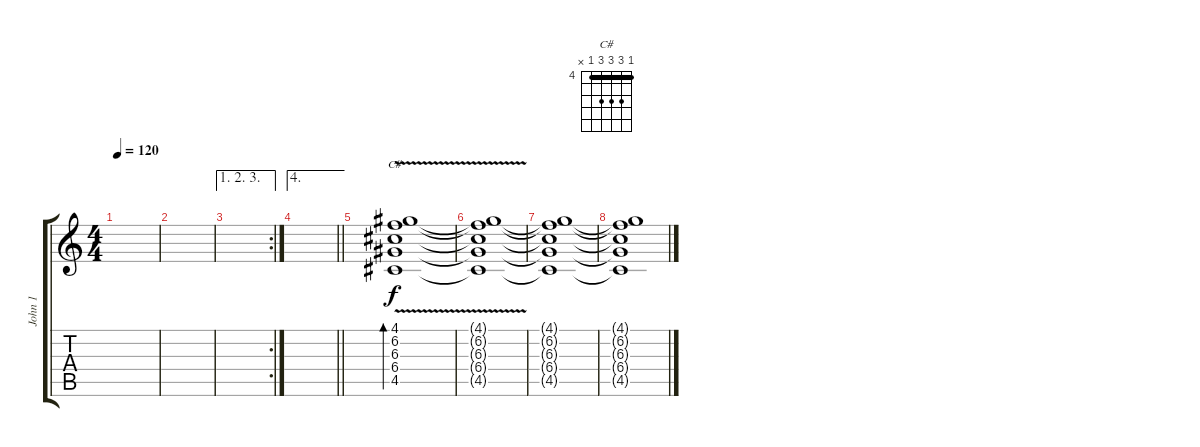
\track ("John 1" "John 1") {instrument overdrivenguitar}
\staff {score tabs}
\tuning (E4 B3 G3 D3 A2 E2) {hide}
\chord ("C#" 4 6 6 6 4 x) {firstfret 4 barre 4}
\ts (4 4)
\tempo 120
\clef g2
\ks c
|
|
\ae (1 2 3)
\rc 2
|
\ae 4
\barLineRight lightlight
|
(4.1{v} 6.2{v} 6.3{v} 6.4{v} 4.5{v}).1{bd 240 ch "C#"} |
(4.1{t} 6.2{t} 6.3{t} 6.4{t} 4.5{t}).1 |
(4.1{t} 6.2{t} 6.3{t} 6.4{t} 4.5{t}).1 |
(4.1{t} 6.2{t} 6.3{t} 6.4{t} 4.5{t}).1
